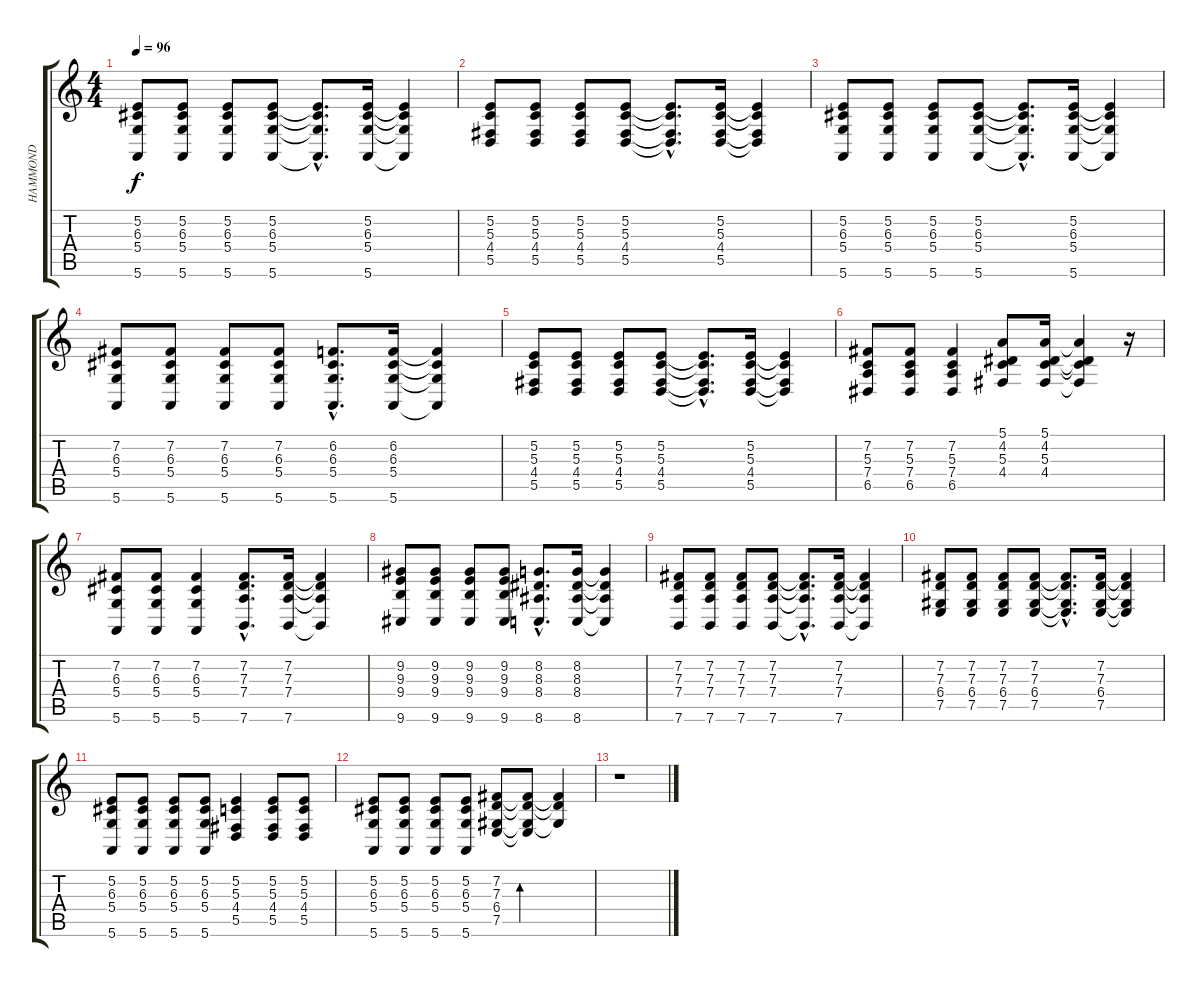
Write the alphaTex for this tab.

\track ("HAMMOND" "HAMMOND") {instrument drawbarorgan}
\staff {score tabs}
\tuning (E4 B3 G3 D3 A2 E2) {hide}
\ts (4 4)
\tempo 96
\clef g2
\ks c
(5.2 6.3 5.4 5.6).8{dy f instrument drawbarorgan} (5.2 6.3 5.4 5.6).8 (5.2 6.3 5.4 5.6).8 (5.2 6.3 5.4 5.6).8 (5.2{hac t} 6.3{hac t} 5.4{hac t} 5.6{hac t}).8{d} (5.2 6.3 5.4 5.6).16 (5.2{t} 6.3{t} 5.4{t} 5.6{t}).4 |
(5.2 5.3 4.4 5.5).8 (5.2 5.3 4.4 5.5).8 (5.2 5.3 4.4 5.5).8 (5.2 5.3 4.4 5.5).8 (5.2{hac t} 5.3{hac t} 4.4{hac t} 5.5{hac t}).8{d} (5.2 5.3 4.4 5.5).16 (5.2{t} 5.3{t} 4.4{t} 5.5{t}).4 |
(5.2 6.3 5.4 5.6).8 (5.2 6.3 5.4 5.6).8 (5.2 6.3 5.4 5.6).8 (5.2 6.3 5.4 5.6).8 (5.2{hac t} 6.3{hac t} 5.4{hac t} 5.6{hac t}).8{d} (5.2 6.3 5.4 5.6).16 (5.2{t} 6.3{t} 5.4{t} 5.6{t}).4 |
(7.2 6.3 5.4 5.6).8 (7.2 6.3 5.4 5.6).8 (7.2 6.3 5.4 5.6).8 (7.2 6.3 5.4 5.6).8 (6.2{hac} 6.3{hac} 5.4{hac} 5.6{hac}).8{d} (6.2 6.3 5.4 5.6).16 (6.2{t} 6.3{t} 5.4{t} 5.6{t}).4 |
(5.2 5.3 4.4 5.5).8 (5.2 5.3 4.4 5.5).8 (5.2 5.3 4.4 5.5).8 (5.2 5.3 4.4 5.5).8 (5.2{hac t} 5.3{hac t} 4.4{hac t} 5.5{hac t}).8{d} (5.2 5.3 4.4 5.5).16 (5.2{t} 5.3{t} 4.4{t} 5.5{t}).4 |
(7.2 5.3 7.4 6.5).8 (7.2 5.3 7.4 6.5).8 (7.2 5.3 7.4 6.5).4 (5.1 4.2 5.3 4.4).8 (5.1 4.2 5.3 4.4).16 (5.1{t} 4.2{t} 5.3{t} 4.4{t}).4 r.16 |
(7.2 6.3 5.4 5.6).8 (7.2 6.3 5.4 5.6).8 (7.2 6.3 5.4 5.6).4 (7.2{hac} 7.3{hac} 7.4{hac} 7.6{hac}).8{d} (7.2 7.3 7.4 7.6).16 (7.2{t} 7.3{t} 7.4{t} 7.6{t}).4 |
(9.2 9.3 9.4 9.6).8 (9.2 9.3 9.4 9.6).8 (9.2 9.3 9.4 9.6).8 (9.2 9.3 9.4 9.6).8 (8.2{hac} 8.3{hac} 8.4{hac} 8.6{hac}).8{d} (8.2 8.3 8.4 8.6).16 (8.2{t} 8.3{t} 8.4{t} 8.6{t}).4 |
(7.2 7.3 7.4 7.6).8 (7.2 7.3 7.4 7.6).8 (7.2 7.3 7.4 7.6).8 (7.2 7.3 7.4 7.6).8 (7.2{hac t} 7.3{hac t} 7.4{hac t} 7.6{hac t}).8{d} (7.2 7.3 7.4 7.6).16 (7.2{t} 7.3{t} 7.4{t} 7.6{t}).4 |
(7.2 7.3 6.4 7.5).8 (7.2 7.3 6.4 7.5).8 (7.2 7.3 6.4 7.5).8 (7.2 7.3 6.4 7.5).8 (7.2{hac t} 7.3{hac t} 6.4{hac t} 7.5{hac t}).8{d} (7.2 7.3 6.4 7.5).16 (7.2{t} 7.3{t} 6.4{t} 7.5{t}).4 |
(5.2 6.3 5.4 5.6).8 (5.2 6.3 5.4 5.6).8 (5.2 6.3 5.4 5.6).8 (5.2 6.3 5.4 5.6).8 (5.2 5.3 4.4 5.5).4 (5.2 5.3 4.4 5.5).8 (5.2 5.3 4.4 5.5).8 |
(5.2 6.3 5.4 5.6).8 (5.2 6.3 5.4 5.6).8 (5.2 6.3 5.4 5.6).8 (5.2 6.3 5.4 5.6).8 (7.2 7.3 6.4 7.5).8 (7.2{t} 7.3{t} 6.4{t} 7.5{t}).8{bd 60} (7.2{t} 7.3{t} 6.4{t}).4 |
r.1
